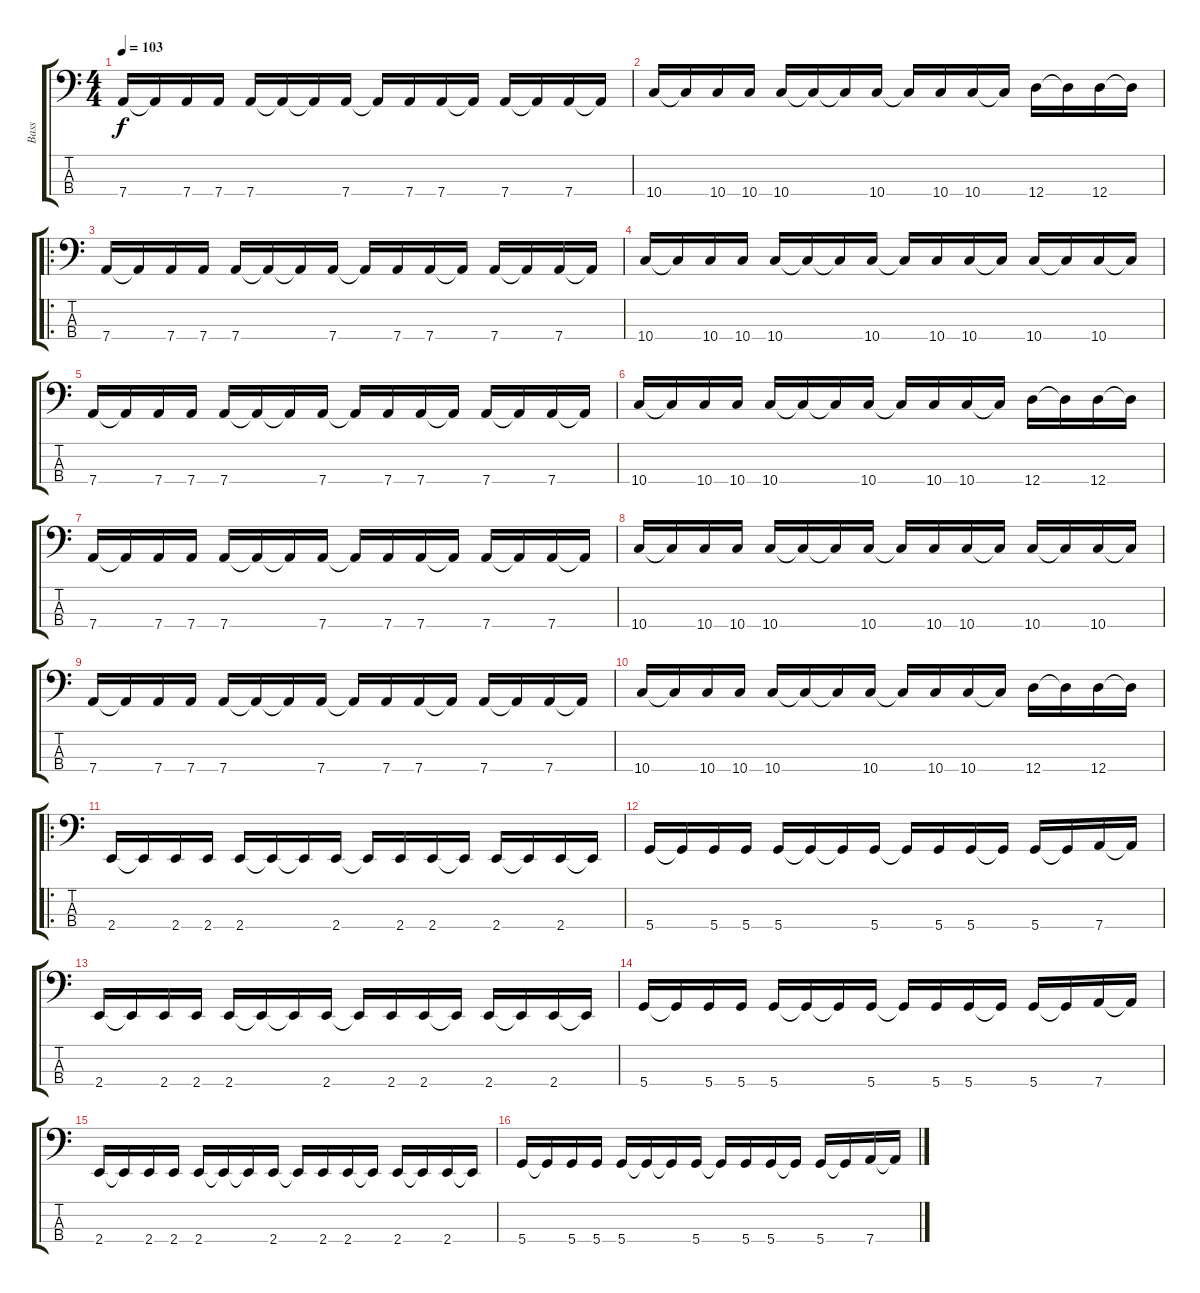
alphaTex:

\track ("Bass" "Bass") {instrument electricbasspick}
\staff {score tabs}
\tuning (G2 D2 A1 D1) {hide}
\ts (4 4)
\tempo 103
\clef f4
\ks c
7.4.16{dy f} 7.4{t}.16 7.4.16 7.4.16 7.4.16 7.4{t}.16 7.4{t}.16 7.4.16 7.4{t}.16 7.4.16 7.4.16 7.4{t}.16 7.4.16 7.4{t}.16 7.4.16 7.4{t}.16 |
10.4.16 10.4{t}.16 10.4.16 10.4.16 10.4.16 10.4{t}.16 10.4{t}.16 10.4.16 10.4{t}.16 10.4.16 10.4.16 10.4{t}.16 12.4.16 12.4{t}.16 12.4.16 12.4{t}.16 |
\ro
7.4.16 7.4{t}.16 7.4.16 7.4.16 7.4.16 7.4{t}.16 7.4{t}.16 7.4.16 7.4{t}.16 7.4.16 7.4.16 7.4{t}.16 7.4.16 7.4{t}.16 7.4.16 7.4{t}.16 |
10.4.16 10.4{t}.16 10.4.16 10.4.16 10.4.16 10.4{t}.16 10.4{t}.16 10.4.16 10.4{t}.16 10.4.16 10.4.16 10.4{t}.16 10.4.16 10.4{t}.16 10.4.16 10.4{t}.16 |
7.4.16 7.4{t}.16 7.4.16 7.4.16 7.4.16 7.4{t}.16 7.4{t}.16 7.4.16 7.4{t}.16 7.4.16 7.4.16 7.4{t}.16 7.4.16 7.4{t}.16 7.4.16 7.4{t}.16 |
10.4.16 10.4{t}.16 10.4.16 10.4.16 10.4.16 10.4{t}.16 10.4{t}.16 10.4.16 10.4{t}.16 10.4.16 10.4.16 10.4{t}.16 12.4.16 12.4{t}.16 12.4.16 12.4{t}.16 |
7.4.16 7.4{t}.16 7.4.16 7.4.16 7.4.16 7.4{t}.16 7.4{t}.16 7.4.16 7.4{t}.16 7.4.16 7.4.16 7.4{t}.16 7.4.16 7.4{t}.16 7.4.16 7.4{t}.16 |
10.4.16 10.4{t}.16 10.4.16 10.4.16 10.4.16 10.4{t}.16 10.4{t}.16 10.4.16 10.4{t}.16 10.4.16 10.4.16 10.4{t}.16 10.4.16 10.4{t}.16 10.4.16 10.4{t}.16 |
7.4.16 7.4{t}.16 7.4.16 7.4.16 7.4.16 7.4{t}.16 7.4{t}.16 7.4.16 7.4{t}.16 7.4.16 7.4.16 7.4{t}.16 7.4.16 7.4{t}.16 7.4.16 7.4{t}.16 |
10.4.16 10.4{t}.16 10.4.16 10.4.16 10.4.16 10.4{t}.16 10.4{t}.16 10.4.16 10.4{t}.16 10.4.16 10.4.16 10.4{t}.16 12.4.16 12.4{t}.16 12.4.16 12.4{t}.16 |
\ro
2.4.16 2.4{t}.16 2.4.16 2.4.16 2.4.16 2.4{t}.16 2.4{t}.16 2.4.16 2.4{t}.16 2.4.16 2.4.16 2.4{t}.16 2.4.16 2.4{t}.16 2.4.16 2.4{t}.16 |
5.4.16 5.4{t}.16 5.4.16 5.4.16 5.4.16 5.4{t}.16 5.4{t}.16 5.4.16 5.4{t}.16 5.4.16 5.4.16 5.4{t}.16 5.4.16 5.4{t}.16 7.4.16 7.4{t}.16 |
2.4.16 2.4{t}.16 2.4.16 2.4.16 2.4.16 2.4{t}.16 2.4{t}.16 2.4.16 2.4{t}.16 2.4.16 2.4.16 2.4{t}.16 2.4.16 2.4{t}.16 2.4.16 2.4{t}.16 |
5.4.16 5.4{t}.16 5.4.16 5.4.16 5.4.16 5.4{t}.16 5.4{t}.16 5.4.16 5.4{t}.16 5.4.16 5.4.16 5.4{t}.16 5.4.16 5.4{t}.16 7.4.16 7.4{t}.16 |
2.4.16 2.4{t}.16 2.4.16 2.4.16 2.4.16 2.4{t}.16 2.4{t}.16 2.4.16 2.4{t}.16 2.4.16 2.4.16 2.4{t}.16 2.4.16 2.4{t}.16 2.4.16 2.4{t}.16 |
5.4.16 5.4{t}.16 5.4.16 5.4.16 5.4.16 5.4{t}.16 5.4{t}.16 5.4.16 5.4{t}.16 5.4.16 5.4.16 5.4{t}.16 5.4.16 5.4{t}.16 7.4.16 7.4{t}.16
